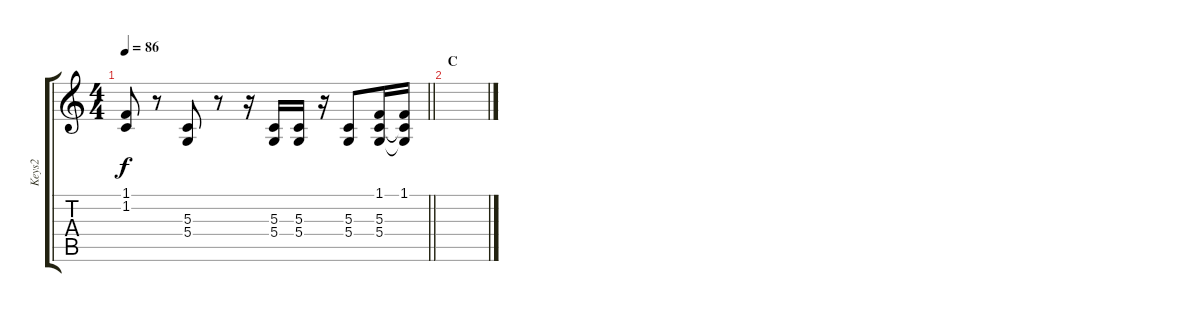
\track ("Keys2" "Keys2") {instrument stringensemble1}
\staff {score tabs}
\tuning (E4 B3 G3 D3 A2 E2) {hide}
\ts (4 4)
\tempo 86
\clef g2
\barLineRight lightlight
\ks c
(1.1 1.2).8{dy f} r.8 (5.3 5.4).8 r.8 r.16 (5.3 5.4).16 (5.3 5.4).16 r.16 (5.3 5.4).8 (1.1 5.3 5.4).16 (1.1 5.3{t} 5.4{t}).16 |
\section ("" "C")
